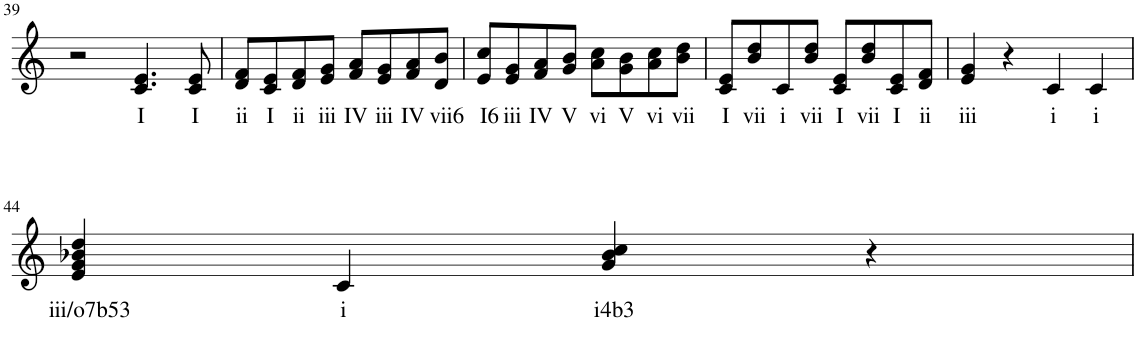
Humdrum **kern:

**kern	**text
*part1	*part1
*staff1	*staff1
*I"Piano	*
*I'Pno	*
!!LO:PB:g=z
*clefG2	*
*k[]	*
*M2/2	*
*met(c|)	*
=39	=39
2r	.
!	!LO:LY:b
4.c/ 4.e/	I
!	!LO:LY:b
8c/ 8e/	I
=40	=40
!	!LO:LY:b
8d/ 8f/L	ii
!	!LO:LY:b
8c/ 8e/	I
!	!LO:LY:b
8d/ 8f/	ii
!	!LO:LY:b
8e/ 8g/J	iii
!	!LO:LY:b
8f/ 8a/L	IV
!	!LO:LY:b
8e/ 8g/	iii
!	!LO:LY:b
8f/ 8a/	IV
!	!LO:LY:b
8d/ 8b/J	vii6
=41	=41
!	!LO:LY:b
8e/ 8cc/L	I6
!	!LO:LY:b
8e/ 8g/	iii
!	!LO:LY:b
8f/ 8a/	IV
!	!LO:LY:b
8g/ 8b/J	V
!	!LO:LY:b
8a\ 8cc\L	vi
!	!LO:LY:b
8g\ 8b\	V
!	!LO:LY:b
8a\ 8cc\	vi
!	!LO:LY:b
8b\ 8dd\J	vii
=42	=42
!	!LO:LY:b
8c/ 8e/L	I
!	!LO:LY:b
8b/ 8dd/	vii
!	!LO:LY:b
8c/	i
!	!LO:LY:b
8b/ 8dd/J	vii
!	!LO:LY:b
8c/ 8e/L	I
!	!LO:LY:b
8b/ 8dd/	vii
!	!LO:LY:b
8c/ 8e/	I
!	!LO:LY:b
8d/ 8f/J	ii
=43	=43
!	!LO:LY:b
4e/ 4g/	iii
4r	.
!	!LO:LY:b
4c/	i
!	!LO:LY:b
4c/	i
!!LO:LB:g=z
=44	=44
!	!LO:LY:b
4e/ 4g/ 4b-X/ 4dd/	iii/o7b53
!	!LO:LY:b
4c/	i
!	!LO:LY:b
4g/ 4b-/ 4cc/	i4b3
4r	.
=	=
*-	*-
